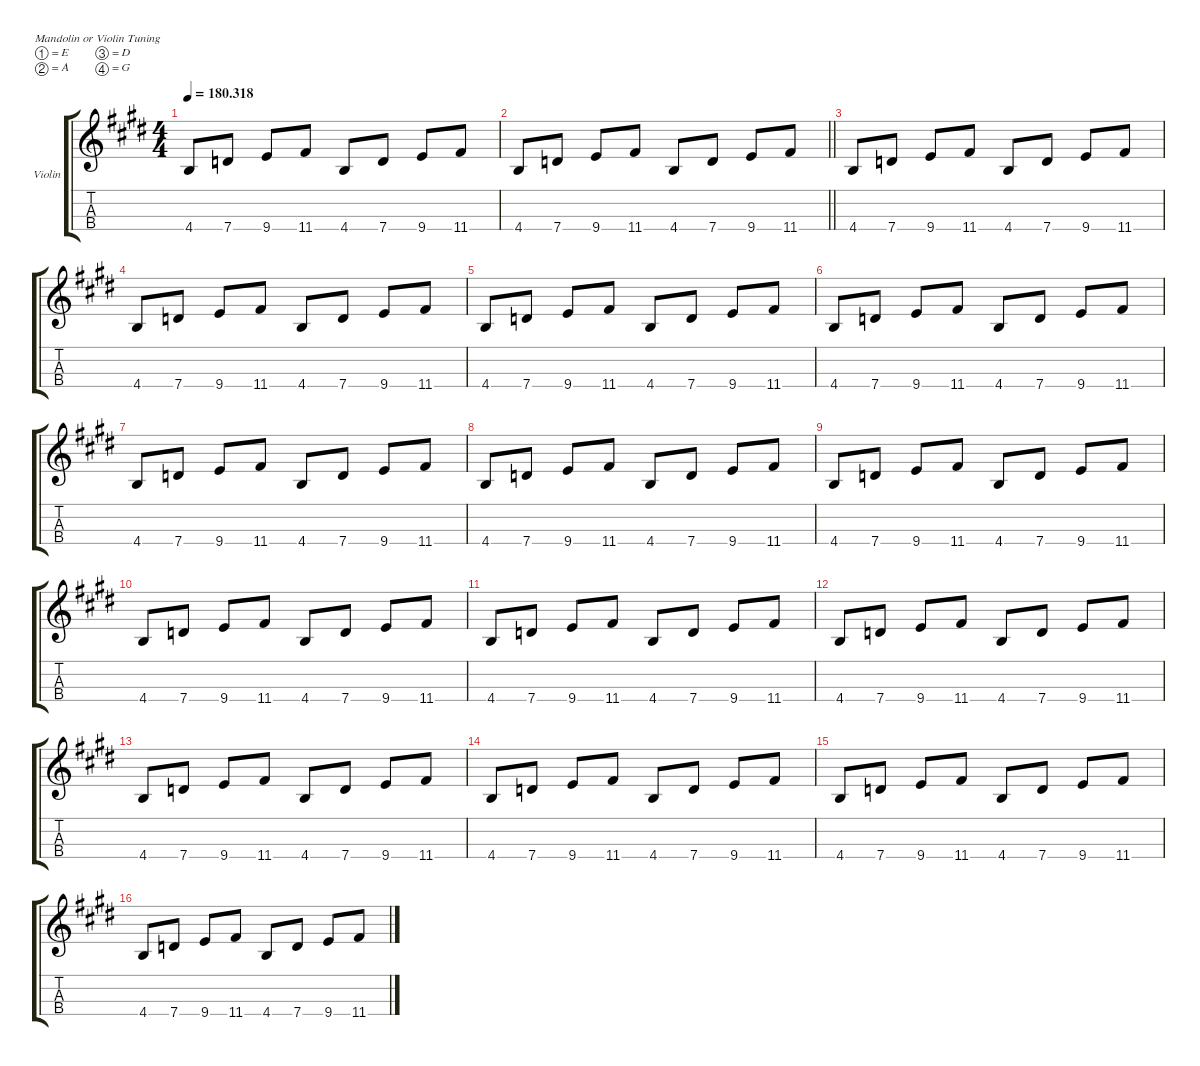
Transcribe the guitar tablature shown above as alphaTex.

\defaultSystemsLayout 4
\hideDynamics
\bracketExtendMode groupsimilarinstruments
\firstSystemTrackNameOrientation horizontal
\otherSystemsTrackNameOrientation horizontal
\track ("Violin" "Violin") {multiBarRest instrument violin}
\staff {score tabs}
\tuning (E5 A4 D4 G3)
\ts (4 4)
\tempo
180.318
\accidentals auto
\clef g2
\ottava regular
\simile none
\ks e
4.4.8{dy ff} 7.4.8 9.4.8 11.4.8 4.4.8 7.4.8 9.4.8 11.4.8 |
\barLineRight lightlight
4.4.8 7.4.8 9.4.8 11.4.8 4.4.8 7.4.8 9.4.8 11.4.8 |
4.4.8 7.4.8 9.4.8 11.4.8 4.4.8 7.4.8 9.4.8 11.4.8 |
4.4.8 7.4.8 9.4.8 11.4.8 4.4.8 7.4.8 9.4.8 11.4.8 |
4.4.8 7.4.8 9.4.8 11.4.8 4.4.8 7.4.8 9.4.8 11.4.8 |
4.4.8 7.4.8 9.4.8 11.4.8 4.4.8 7.4.8 9.4.8 11.4.8 |
4.4.8 7.4.8 9.4.8 11.4.8 4.4.8 7.4.8 9.4.8 11.4.8 |
4.4.8 7.4.8 9.4.8 11.4.8 4.4.8 7.4.8 9.4.8 11.4.8 |
4.4.8 7.4.8 9.4.8 11.4.8 4.4.8 7.4.8 9.4.8 11.4.8 |
4.4.8 7.4.8 9.4.8 11.4.8 4.4.8 7.4.8 9.4.8 11.4.8 |
4.4.8 7.4.8 9.4.8 11.4.8 4.4.8 7.4.8 9.4.8 11.4.8 |
4.4.8 7.4.8 9.4.8 11.4.8 4.4.8 7.4.8 9.4.8 11.4.8 |
4.4.8 7.4.8 9.4.8 11.4.8 4.4.8 7.4.8 9.4.8 11.4.8 |
4.4.8 7.4.8 9.4.8 11.4.8 4.4.8 7.4.8 9.4.8 11.4.8 |
4.4.8 7.4.8 9.4.8 11.4.8 4.4.8 7.4.8 9.4.8 11.4.8 |
4.4.8 7.4.8 9.4.8 11.4.8 4.4.8 7.4.8 9.4.8 11.4.8
